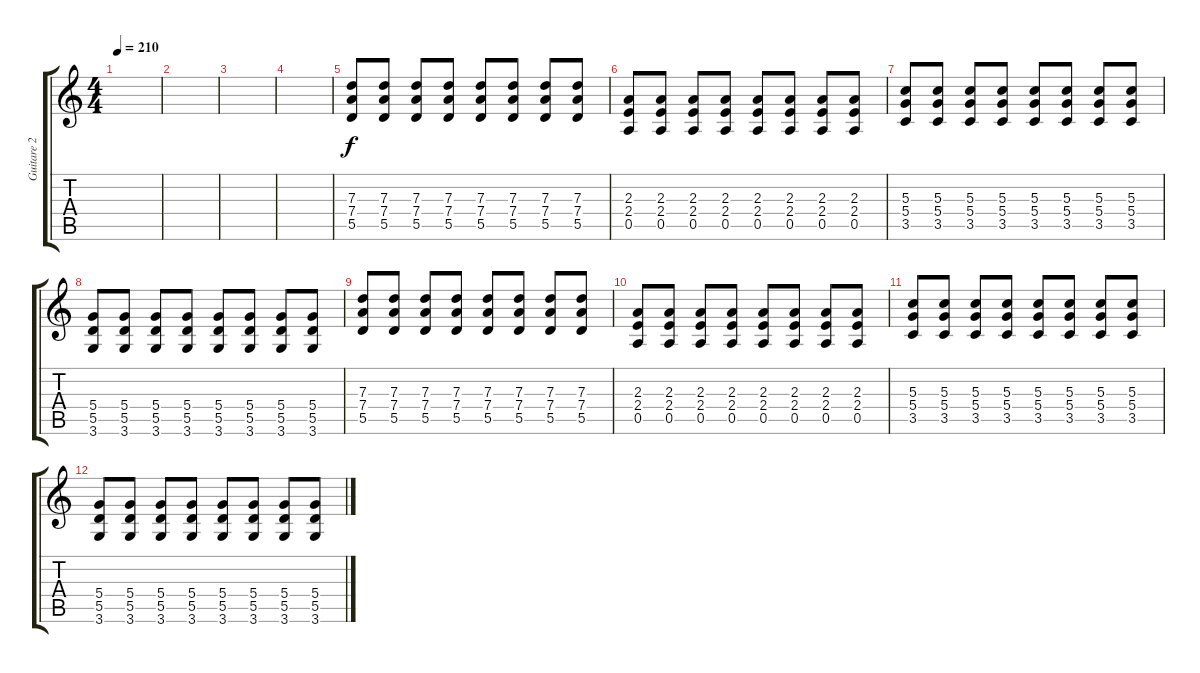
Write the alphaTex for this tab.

\track ("Guitare 2" "Guitare 2") {instrument overdrivenguitar}
\staff {score tabs}
\tuning (E4 B3 G3 D3 A2 E2) {hide}
\ts (4 4)
\tempo 210
\clef g2
\ks c
|
|
|
|
(7.3 7.4 5.5).8 (7.3 7.4 5.5).8 (7.3 7.4 5.5).8 (7.3 7.4 5.5).8 (7.3 7.4 5.5).8 (7.3 7.4 5.5).8 (7.3 7.4 5.5).8 (7.3 7.4 5.5).8 |
(2.3 2.4 0.5).8 (2.3 2.4 0.5).8 (2.3 2.4 0.5).8 (2.3 2.4 0.5).8 (2.3 2.4 0.5).8 (2.3 2.4 0.5).8 (2.3 2.4 0.5).8 (2.3 2.4 0.5).8 |
(5.3 5.4 3.5).8 (5.3 5.4 3.5).8 (5.3 5.4 3.5).8 (5.3 5.4 3.5).8 (5.3 5.4 3.5).8 (5.3 5.4 3.5).8 (5.3 5.4 3.5).8 (5.3 5.4 3.5).8 |
(5.4 5.5 3.6).8 (5.4 5.5 3.6).8 (5.4 5.5 3.6).8 (5.4 5.5 3.6).8 (5.4 5.5 3.6).8 (5.4 5.5 3.6).8 (5.4 5.5 3.6).8 (5.4 5.5 3.6).8 |
(7.3 7.4 5.5).8 (7.3 7.4 5.5).8 (7.3 7.4 5.5).8 (7.3 7.4 5.5).8 (7.3 7.4 5.5).8 (7.3 7.4 5.5).8 (7.3 7.4 5.5).8 (7.3 7.4 5.5).8 |
(2.3 2.4 0.5).8 (2.3 2.4 0.5).8 (2.3 2.4 0.5).8 (2.3 2.4 0.5).8 (2.3 2.4 0.5).8 (2.3 2.4 0.5).8 (2.3 2.4 0.5).8 (2.3 2.4 0.5).8 |
(5.3 5.4 3.5).8 (5.3 5.4 3.5).8 (5.3 5.4 3.5).8 (5.3 5.4 3.5).8 (5.3 5.4 3.5).8 (5.3 5.4 3.5).8 (5.3 5.4 3.5).8 (5.3 5.4 3.5).8 |
(5.4 5.5 3.6).8 (5.4 5.5 3.6).8 (5.4 5.5 3.6).8 (5.4 5.5 3.6).8 (5.4 5.5 3.6).8 (5.4 5.5 3.6).8 (5.4 5.5 3.6).8 (5.4 5.5 3.6).8
